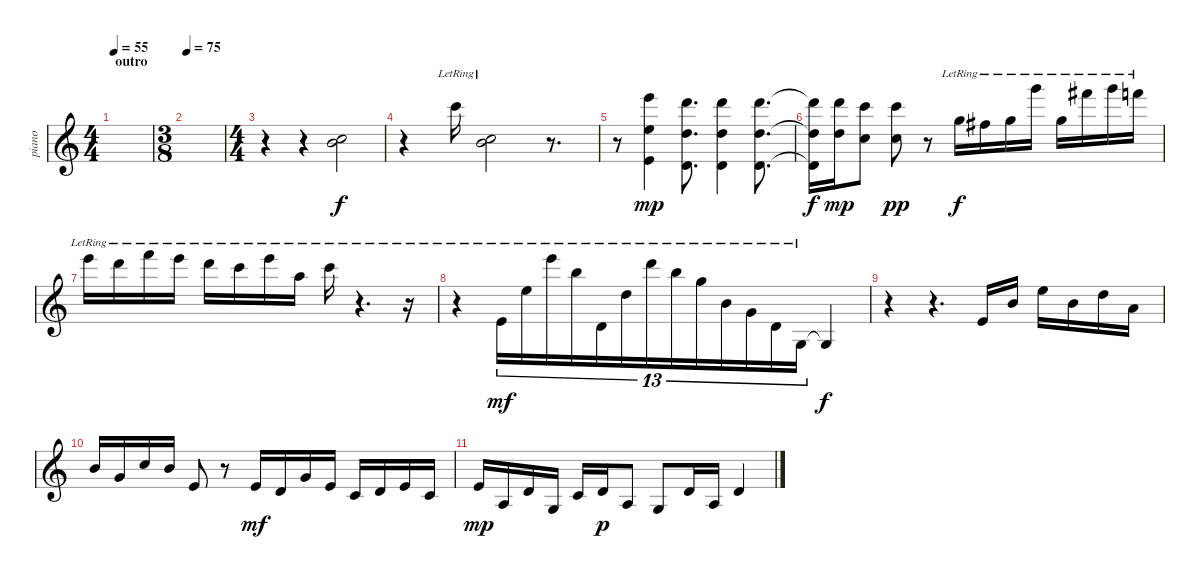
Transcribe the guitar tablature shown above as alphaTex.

\track ("piano" "piano") {instrument acousticgrandpiano}
\staff {score}
\tuning (E4 B3 G3 D3 A2 E2) {hide}
\ts (4 4)
\section ("" "outro")
\tempo 55
\clef g2
\ks c
|
\ts (3 8)
\tempo 75
|
\ts (4 4)
r.4 r.4 (8.1 12.2).2{bd 120} |
r.4 20.1{lr}.16 (8.1{lr} 12.2{lr}).2{bd 120} r.8{d} |
r.8 (12.1 29.2 9.3).4{dy mp} (10.1 27.2 7.3).8{d} (10.1 27.2 7.3).4 (10.1 27.2 7.3).8{d} |
(10.1{t} 27.2{t} 7.3{t}).16{dy f} (10.1 27.2).16{dy mp} (8.1 25.2).8 (8.1 25.2).8{dy pp} r.8 15.1{lr}.16{dy f} 14.1{lr}.16 15.1{lr}.16 27.1{lr}.16 15.1{lr}.16 26.1{lr}.16 27.1{lr}.16 25.1{lr}.16 |
24.1{lr}.16 22.1{lr}.16 25.1{lr}.16 24.1{lr}.16 22.1{lr}.16 20.1{lr}.16 24.1{lr}.16 17.1{lr}.16 20.1{lr}.16 r.4{d} r.16 |
r.4 0.1{lr}.16{tu (13 8) dy mf} 12.1{lr}.16{tu (13 8)} 24.1{lr}.16{tu (13 8)} 19.1{lr}.16{tu (13 8)} 3.2{lr}.16{tu (13 8)} 10.1{lr}.16{tu (13 8)} 22.1{lr}.16{tu (13 8)} 19.1{lr}.16{tu (13 8)} 15.1{lr}.16{tu (13 8)} 7.1{lr}.16{tu (13 8)} 3.1{lr}.16{tu (13 8)} 3.2{lr}.16{tu (13 8)} 0.3{lr}.16{tu (13 8)} 0.3{t}.4{dy f} |
r.4 r.4{d} 0.1.16 7.1.16 12.1.16 7.1.16 10.1.16 5.1.16 |
7.1.16 3.1.16 8.1.16 7.1.16 0.1.8 r.8 0.1.16{dy mf} 3.2.16 3.1.16 0.1.16 1.2.16 3.2.16 0.1.16 5.3.16 |
0.1.16{dy mp} 2.3.16 3.2.16 0.3.16 1.2.16 3.2.16{dy p} 2.3.8 0.3.8 3.2.16 2.3.16 3.2.4
